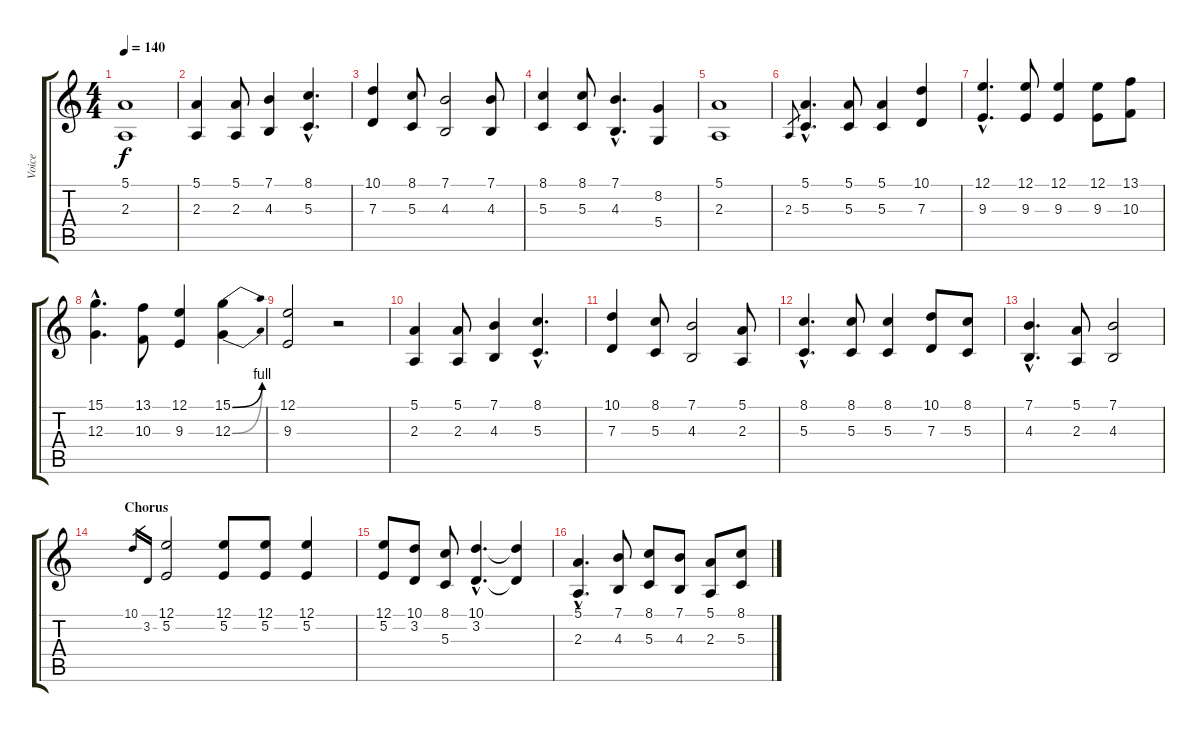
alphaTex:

\track ("Voice" "Voice") {instrument stringensemble1}
\staff {score tabs}
\tuning (E4 B3 G3 D3 A2 E2) {hide}
\ts (4 4)
\tempo 140
\clef g2
\ks c
(5.1 2.3).1{dy f} |
(5.1 2.3).4 (5.1 2.3).8 (7.1 4.3).4 (8.1{hac} 5.3{hac}).4{d} |
(10.1 7.3).4 (8.1 5.3).8 (7.1 4.3).2 (7.1 4.3).8 |
(8.1 5.3).4 (8.1 5.3).8 (7.1{hac} 4.3{hac}).4{d} (8.2 5.4).4 |
(5.1 2.3).1 |
2.3.8{gr} (5.1{hac} 5.3{hac}).4{d} (5.1 5.3).8 (5.1 5.3).4 (10.1 7.3).4 |
(12.1{hac} 9.3{hac}).4{d} (12.1 9.3).8 (12.1 9.3).4 (12.1 9.3).8 (13.1 10.3).8 |
(15.1{hac} 12.3{hac}).4{d} (13.1 10.3).8 (12.1 9.3).4 (15.1{be (bend 0 0 60 4)} 12.3{be (bend 0 0 60 4)}).4 |
(12.1 9.3).2 r.2 |
(5.1 2.3).4 (5.1 2.3).8 (7.1 4.3).4 (8.1{hac} 5.3{hac}).4{d} |
(10.1 7.3).4 (8.1 5.3).8 (7.1 4.3).2 (5.1 2.3).8 |
(8.1{hac} 5.3{hac}).4{d} (8.1 5.3).8 (8.1 5.3).4 (10.1 7.3).8 (8.1 5.3).8 |
(7.1{hac} 4.3{hac}).4{d} (5.1 2.3).8 (7.1 4.3).2 |
\section ("" "Chorus")
10.1.16{gr} 3.2.16{gr} (12.1 5.2).2 (12.1 5.2).8 (12.1 5.2).8 (12.1 5.2).4 |
(12.1 5.2).8 (10.1 3.2).8 (8.1 5.3).8 (10.1{hac} 3.2{hac}).4{d} (10.1{t} 3.2{t}).4 |
(5.1{hac} 2.3{hac}).4{d} (7.1 4.3).8 (8.1 5.3).8 (7.1 4.3).8 (5.1 2.3).8 (8.1 5.3).8
